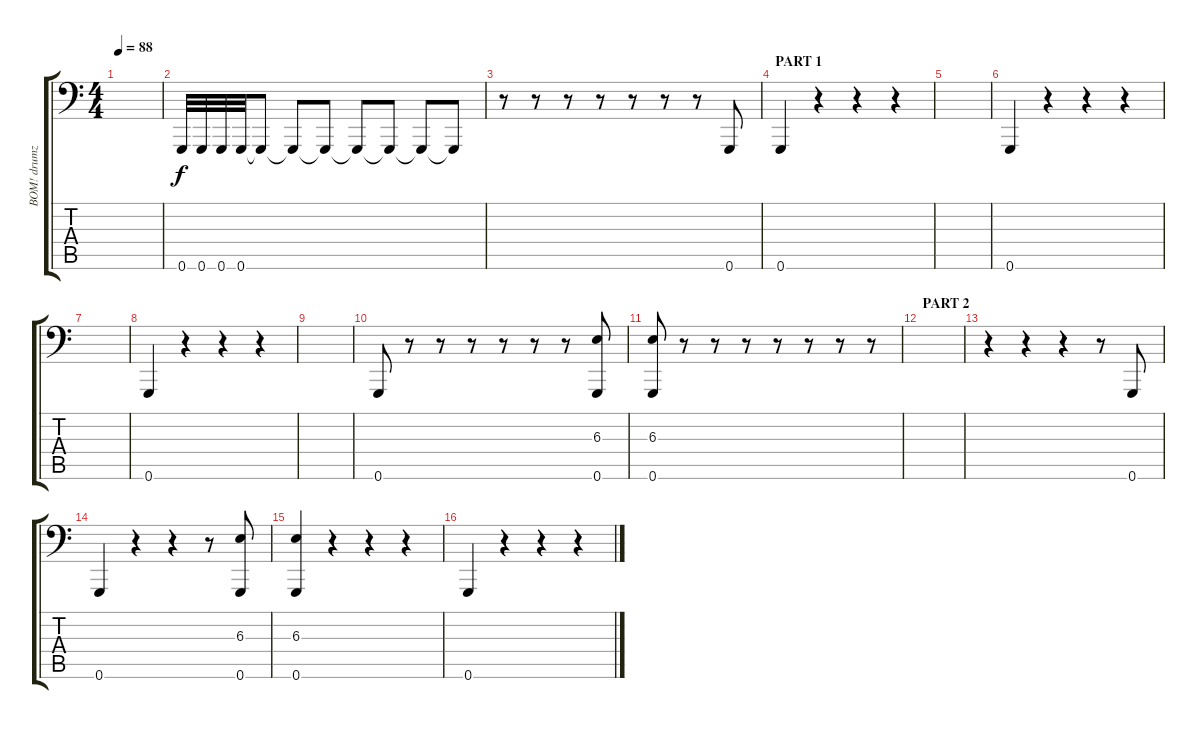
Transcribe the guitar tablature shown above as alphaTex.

\track ("BOM! drumz" "BOM! drumz") {instrument gunshot}
\staff {score tabs}
\tuning (G3 D3 Bb2 F2 C2 G1) {hide}
\ts (4 4)
\tempo 88
\clef f4
\ks c
|
0.6.32 0.6.32 0.6.32 0.6.32 0.6{t}.8 0.6{t}.8 0.6{t}.8 0.6{t}.8 0.6{t}.8 0.6{t}.8 0.6{t}.8 |
r.8 r.8 r.8 r.8 r.8 r.8 r.8 0.6.8 |
\section ("" "PART 1")
0.6.4 r.4 r.4 r.4 |
|
0.6.4 r.4 r.4 r.4 |
|
0.6.4 r.4 r.4 r.4 |
|
0.6.8 r.8 r.8 r.8 r.8 r.8 r.8 (6.3 0.6).8 |
(6.3 0.6).8 r.8 r.8 r.8 r.8 r.8 r.8 r.8 |
\section ("" "PART 2")
|
r.4 r.4 r.4 r.8 0.6.8 |
0.6.4 r.4 r.4 r.8 (6.3 0.6).8 |
(6.3 0.6).4 r.4 r.4 r.4 |
0.6.4 r.4 r.4 r.4
